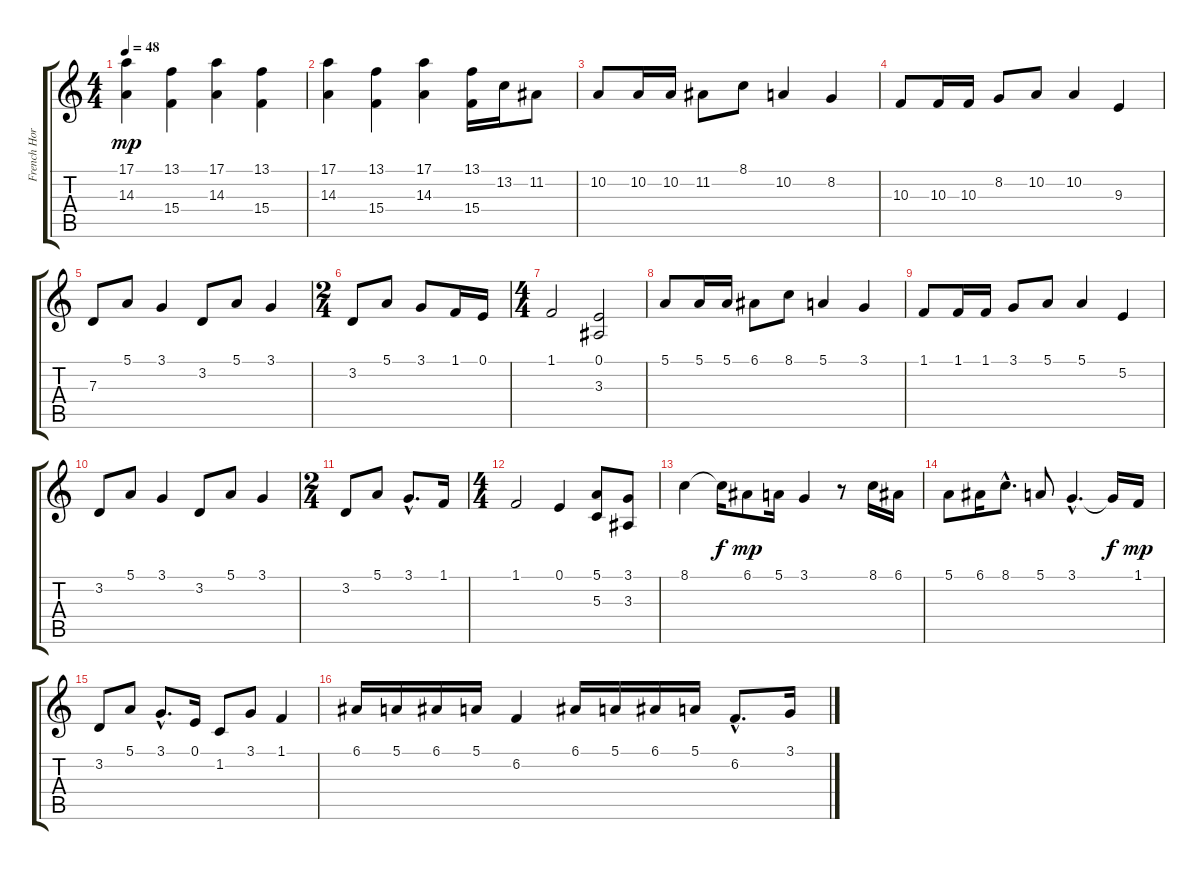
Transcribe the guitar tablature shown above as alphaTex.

\track ("French Horn" "French Hor") {instrument pad1newage}
\staff {score tabs}
\tuning (E4 B3 G3 D3 A2 E2) {hide}
\ts (4 4)
\tempo 48
\clef g2
\ks c
(17.1 14.3).4{dy mp instrument pad1newage} (13.1 15.4).4 (17.1 14.3).4 (13.1 15.4).4 |
(17.1 14.3).4 (13.1 15.4).4 (17.1 14.3).4 (13.1 15.4).16 13.2.16 11.2.8 |
10.2.8 10.2.16 10.2.16 11.2.8 8.1.8 10.2.4 8.2.4 |
10.3.8 10.3.16 10.3.16 8.2.8 10.2.8 10.2.4 9.3.4 |
7.3.8 5.1.8 3.1.4 3.2.8 5.1.8 3.1.4 |
\ts (2 4)
3.2.8 5.1.8 3.1.8 1.1.16 0.1.16 |
\ts (4 4)
1.1.2 (0.1 3.3).2 |
5.1.8 5.1.16 5.1.16 6.1.8 8.1.8 5.1.4 3.1.4 |
1.1.8 1.1.16 1.1.16 3.1.8 5.1.8 5.1.4 5.2.4 |
3.2.8 5.1.8 3.1.4 3.2.8 5.1.8 3.1.4 |
\ts (2 4)
3.2.8 5.1.8 3.1{hac}.8{d} 1.1.16 |
\ts (4 4)
1.1.2 0.1.4 (5.1 5.3).8 (3.1 3.3).8 |
8.1.4 8.1{t}.16{dy f} 6.1.8{dy mp} 5.1.16 3.1.4 r.8 8.1.16 6.1.16 |
5.1.8 6.1.16 8.1{hac}.8{d} 5.1.8 3.1{hac}.4{d} 3.1{t}.16{dy f} 1.1.16{dy mp} |
3.2.8 5.1.8 3.1{hac}.8{d} 0.1.16 1.2.8 3.1.8 1.1.4 |
6.1.16 5.1.16 6.1.16 5.1.16 6.2.4 6.1.16 5.1.16 6.1.16 5.1.16 6.2{hac}.8{d} 3.1.16
